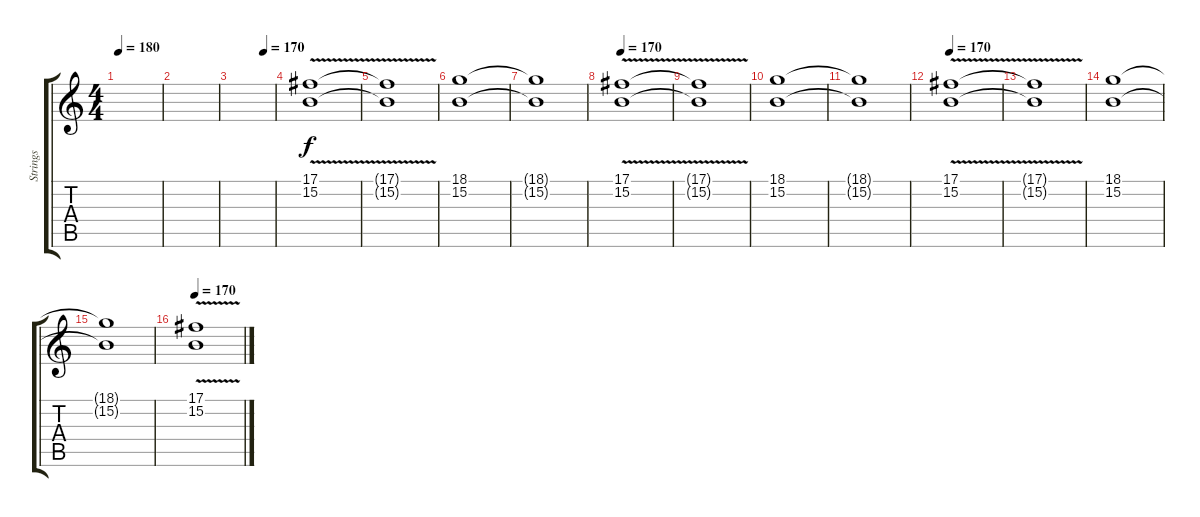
\track ("Strings" "Strings") {instrument pad8sweep}
\staff {score tabs}
\tuning (Db4 Ab3 E3 B2 Gb2 B1) {hide}
\ts (4 4)
\tempo 180
\clef g2
\ks c
|
|
\tempo (170 0.75)
|
(17.1 15.2{v}).1{volume 10 instrument synthstrings2} |
(17.1{t} 15.2{t}).1 |
(18.1 15.2).1 |
(18.1{t} 15.2{t}).1 |
\tempo 170
(17.1 15.2{v}).1{volume 10 instrument synthstrings2} |
(17.1{t} 15.2{t}).1 |
(18.1 15.2).1 |
(18.1{t} 15.2{t}).1 |
\tempo 170
(17.1 15.2{v}).1{volume 10 instrument synthstrings2} |
(17.1{t} 15.2{t}).1 |
(18.1 15.2).1 |
(18.1{t} 15.2{t}).1 |
\tempo 170
(17.1 15.2{v}).1{volume 10 instrument synthstrings2}
